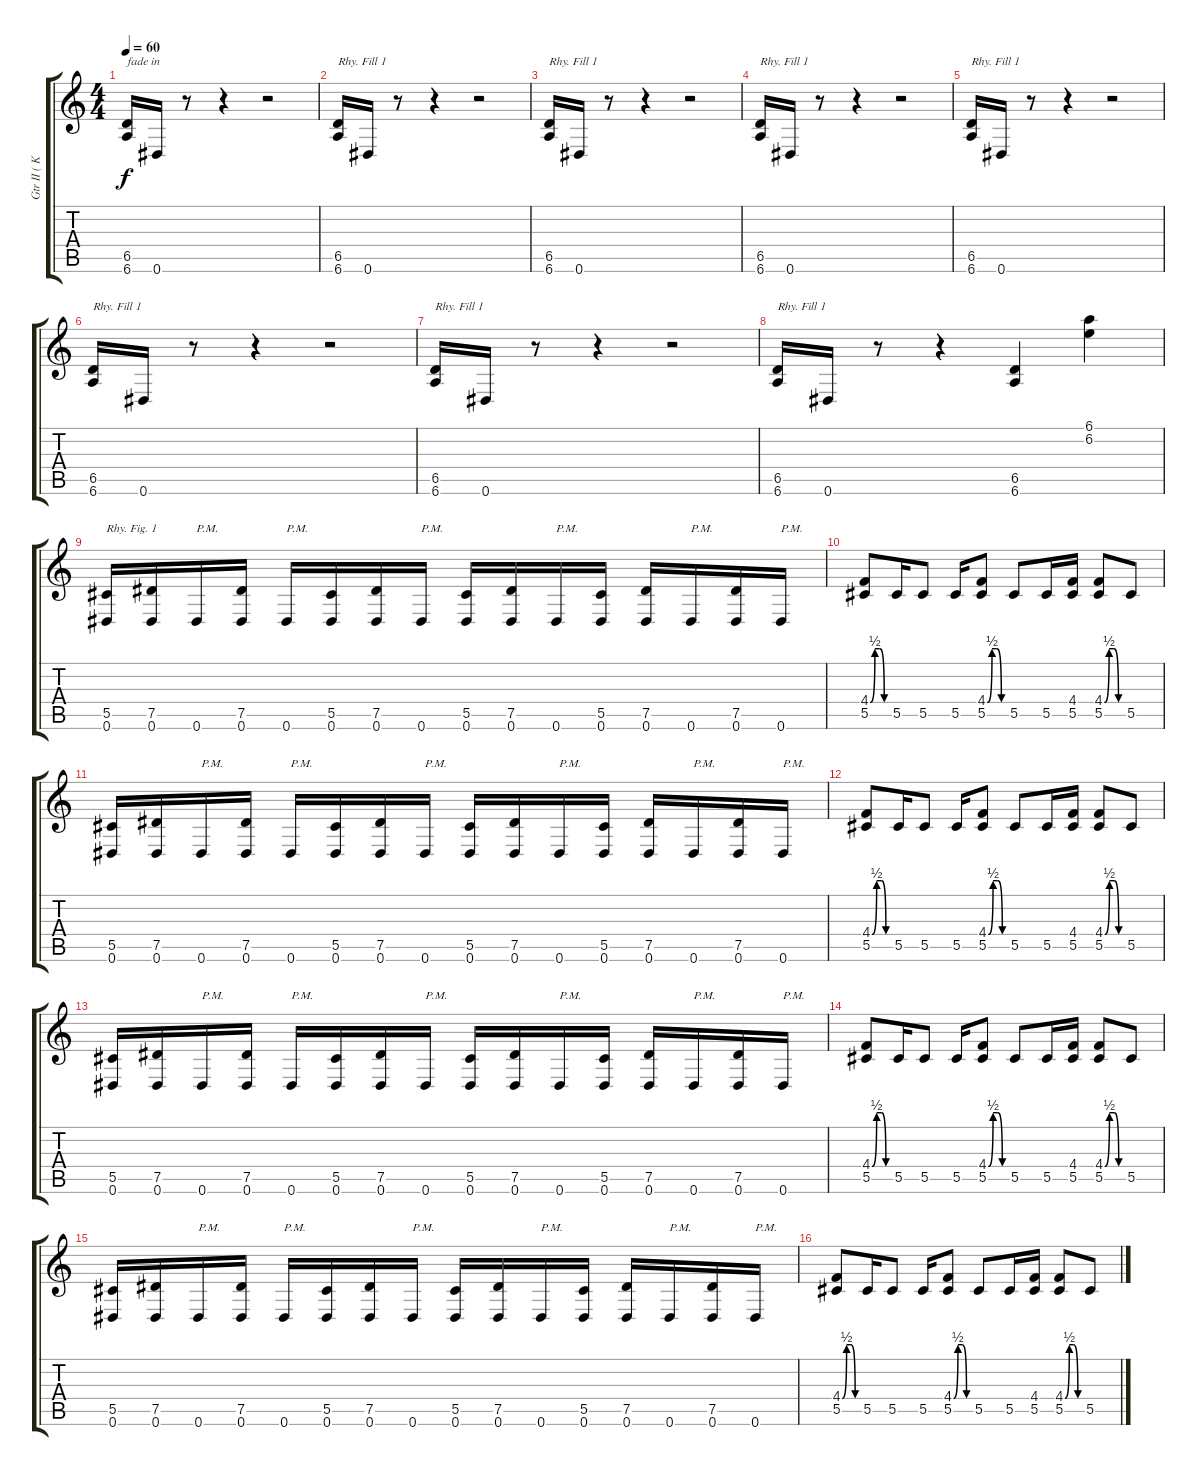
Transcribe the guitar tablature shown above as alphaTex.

\track ("Gtr II ( Kirk )" "Gtr II ( K") {instrument distortionguitar}
\staff {score tabs}
\tuning (Eb4 Bb3 Gb3 Db3 Ab2 Eb2) {hide}
\ts (4 4)
\tempo 60
\clef g2
\ks c
(6.5 6.6).16{txt "fade in" dy f instrument distortionguitar} 0.6.16 r.8 r.4 r.2 |
(6.5 6.6).16{txt "Rhy. Fill 1"} 0.6.16 r.8 r.4 r.2 |
(6.5 6.6).16{txt "Rhy. Fill 1"} 0.6.16 r.8 r.4 r.2 |
(6.5 6.6).16{txt "Rhy. Fill 1"} 0.6.16 r.8 r.4 r.2 |
(6.5 6.6).16{txt "Rhy. Fill 1"} 0.6.16 r.8 r.4 r.2 |
(6.5 6.6).16{txt "Rhy. Fill 1"} 0.6.16 r.8 r.4 r.2 |
(6.5 6.6).16{txt "Rhy. Fill 1"} 0.6.16 r.8 r.4 r.2 |
(6.5 6.6).16{txt "Rhy. Fill 1"} 0.6.16 r.8 r.4 (6.5 6.6).4 (6.1 6.2).4 |
(5.5 0.6).16{txt "Rhy. Fig. 1"} (7.5 0.6).16 0.6.16{txt "P.M."} (7.5 0.6).16 0.6.16{txt "P.M."} (5.5 0.6).16 (7.5 0.6).16 0.6.16{txt "P.M."} (5.5 0.6).16 (7.5 0.6).16 0.6.16{txt "P.M."} (5.5 0.6).16 (7.5 0.6).16 0.6.16{txt "P.M."} (7.5 0.6).16 0.6.16{txt "P.M."} |
(4.4{be (custom 0 0 15 2 30 2 45 0 60 0)} 5.5).8 5.5.16 5.5.8 5.5.16 (4.4{be (custom 0 0 15 2 30 2 45 0 60 0)} 5.5).8 5.5.8 5.5.16 (4.4 5.5).16 (4.4{be (custom 0 0 15 2 30 2 45 0 60 0)} 5.5).8 5.5.8 |
(5.5 0.6).16 (7.5 0.6).16 0.6.16{txt "P.M."} (7.5 0.6).16 0.6.16{txt "P.M."} (5.5 0.6).16 (7.5 0.6).16 0.6.16{txt "P.M."} (5.5 0.6).16 (7.5 0.6).16 0.6.16{txt "P.M."} (5.5 0.6).16 (7.5 0.6).16 0.6.16{txt "P.M."} (7.5 0.6).16 0.6.16{txt "P.M."} |
(4.4{be (custom 0 0 15 2 30 2 45 0 60 0)} 5.5).8 5.5.16 5.5.8 5.5.16 (4.4{be (custom 0 0 15 2 30 2 45 0 60 0)} 5.5).8 5.5.8 5.5.16 (4.4 5.5).16 (4.4{be (custom 0 0 15 2 30 2 45 0 60 0)} 5.5).8 5.5.8 |
(5.5 0.6).16 (7.5 0.6).16 0.6.16{txt "P.M."} (7.5 0.6).16 0.6.16{txt "P.M."} (5.5 0.6).16 (7.5 0.6).16 0.6.16{txt "P.M."} (5.5 0.6).16 (7.5 0.6).16 0.6.16{txt "P.M."} (5.5 0.6).16 (7.5 0.6).16 0.6.16{txt "P.M."} (7.5 0.6).16 0.6.16{txt "P.M."} |
(4.4{be (custom 0 0 15 2 30 2 45 0 60 0)} 5.5).8 5.5.16 5.5.8 5.5.16 (4.4{be (custom 0 0 15 2 30 2 45 0 60 0)} 5.5).8 5.5.8 5.5.16 (4.4 5.5).16 (4.4{be (custom 0 0 15 2 30 2 45 0 60 0)} 5.5).8 5.5.8 |
(5.5 0.6).16 (7.5 0.6).16 0.6.16{txt "P.M."} (7.5 0.6).16 0.6.16{txt "P.M."} (5.5 0.6).16 (7.5 0.6).16 0.6.16{txt "P.M."} (5.5 0.6).16 (7.5 0.6).16 0.6.16{txt "P.M."} (5.5 0.6).16 (7.5 0.6).16 0.6.16{txt "P.M."} (7.5 0.6).16 0.6.16{txt "P.M."} |
(4.4{be (custom 0 0 15 2 30 2 45 0 60 0)} 5.5).8 5.5.16 5.5.8 5.5.16 (4.4{be (custom 0 0 15 2 30 2 45 0 60 0)} 5.5).8 5.5.8 5.5.16 (4.4 5.5).16 (4.4{be (custom 0 0 15 2 30 2 45 0 60 0)} 5.5).8 5.5.8
